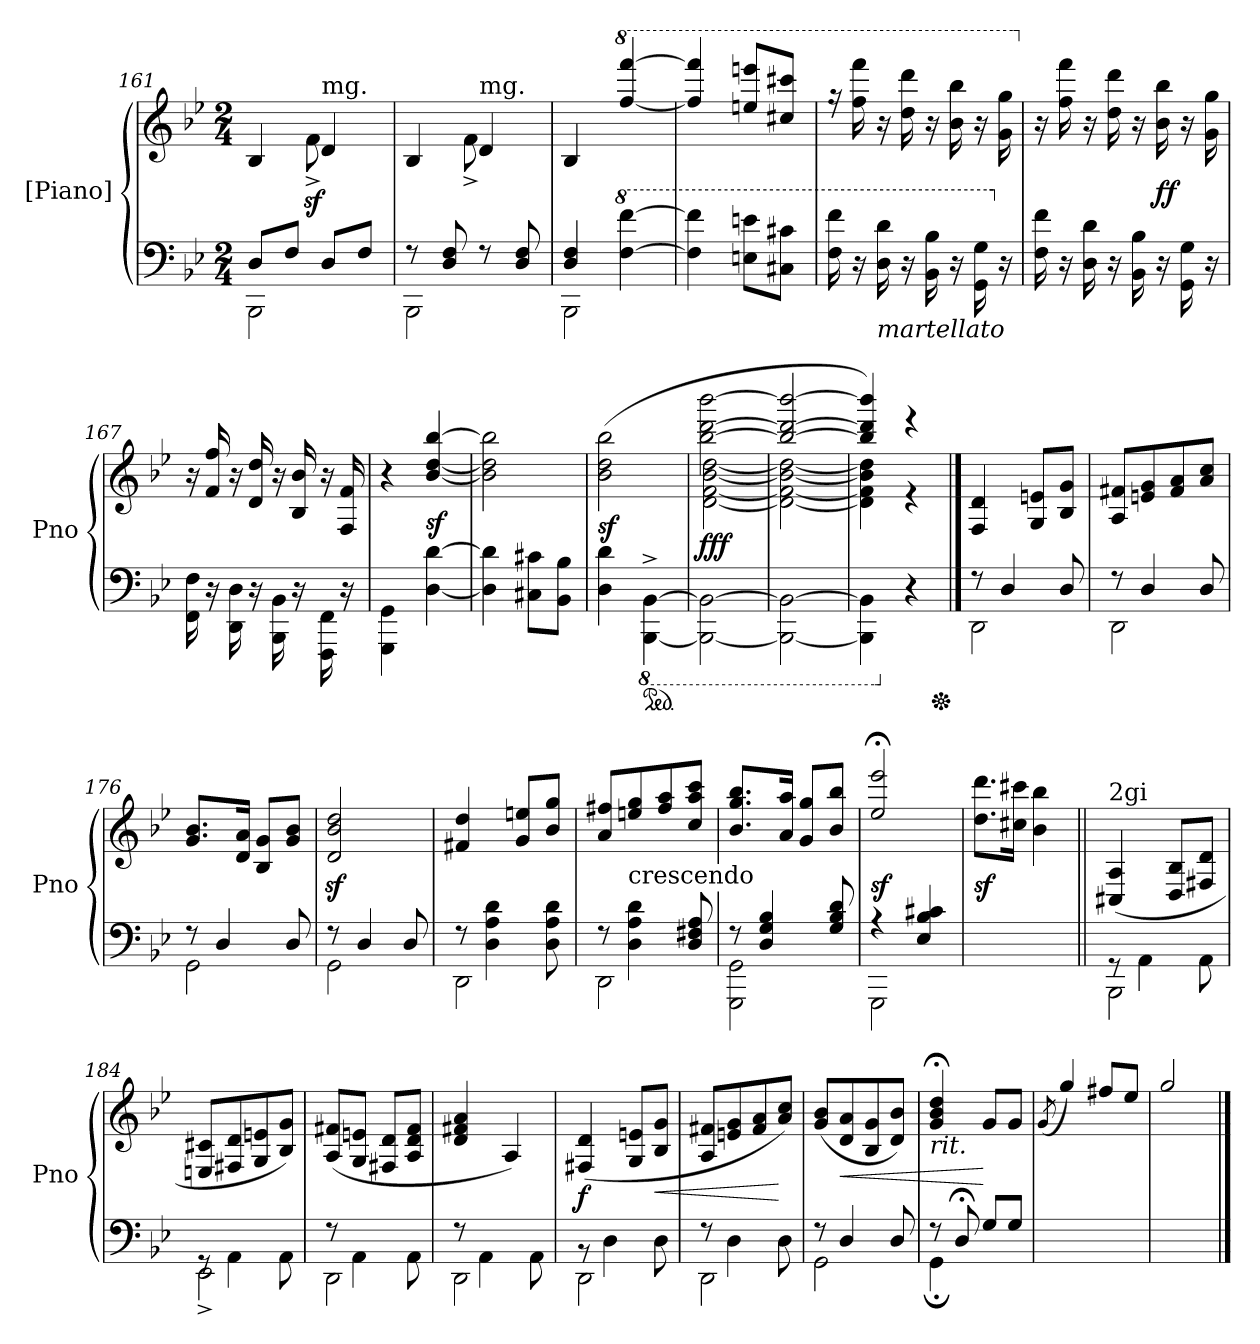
**kern	**kern	**dynam
*part1	*part1	*part1
*staff2	*staff1	*staff1/2
*I"[Piano]	*	*
*I'Pno	*	*
*clefF4	*clefG2	*
*k[b-e-]	*k[b-e-]	*
*B-:	*B-:	*
*M2/4	*M2/4	*
=161	=161	=161
*^	*^	*
8D/L	2BBB-\	4B-/	4ryy	.
8F/J	.	.	.	.
!	!	!LO:TX:a:t=mg.	!	!
8D/L	.	4d/	8fz>^>\	.
8F/J	.	.	8ryy	.
=162	=162	=162	=162	=162
!	!	!	!	!LO:DY:b=2
8r	2BBB-\	4B-/	4ryy	forte
8D/ 8F/	.	.	.	.
!	!	!LO:TX:a:t=mg.	!	!
8r	.	4d/	8f^>\	.
8D/ 8F/	.	.	8ryy	.
*	*	*v	*v	*
=163	=163	=163	=163
4D/ 4F/	2BBB-\	4B-/	.
*8va	*	*	*
*	*	*8va	*
[4f\ [4ff\	.	[4fff/ [4ffff/	.
*v	*v	*	*
=164	=164	=164
!	!	!LO:DY:b=2
4f]\ 4ff]\	4fff]/ 4ffff]/	fortiſſimo
8en\ 8een\L	8eeen/ 8eeeen/L	.
8c#X\ 8cc#X\J	8ccc#X/ 8cccc#X/J	.
=165	=165	=165
16f\ 16ff\	16rggg	.
16r	16fff\ 16ffff\	.
!LO:TX:b:i:t=martellato	!	!
16d\ 16dd\	16r	.
16r	16ddd\ 16dddd\	.
16B-\ 16b-\	16r	.
16r	16bb-\ 16bbb-\	.
16G\ 16g\	16r	.
*X8va	*	*
16r	16gg\ 16ggg\	.
=166	=166	=166
*	*X8va	*
16F\ 16f\	16r	.
16r	16ff\ 16fff\	.
16D\ 16d\	16r	.
16r	16dd\ 16ddd\	.
16BB-\ 16B-\	16r	.
16r	16b-\ 16bb-\	ff
16GG\ 16G\	16r	.
16r	16g\ 16gg\	.
=167	=167	=167
16FF\ 16F\	16r	.
16r	16f/ 16ff/	.
16DD\ 16D\	16r	.
16r	16d/ 16dd/	.
16BBB-\ 16BB-\	16r	.
16r	16B-/ 16b-/	.
16FFF\ 16FF\	16r	.
16r	16F/ 16f/	.
=168	=168	=168
4GGG\ 4GG\	4r	.
[4D\ [4d\	[4b-/ [4dd/ [4bb-/	sf
=169	=169	=169
*	*^	*
4D]\ 4d]\	2b-]\ 2dd]\ 2bb-]\	4ryy	.
8C#X\ 8c#X\L	.	4ryy	forte
8BB-\ 8B-\J	.	.	.
*	*v	*v	*
=170	=170	=170
4D\ 4d\	(2b-\ 2dd\ 2bb-\	sf
*8ba	*	*
*ped	*	*
[4BBBB-^\ [<4BBB-^\	.	.
=171	=171	=171
*	*^	*
2BBBB-_\ 2BBB-_<\	[2bb-\ [2ddd\ [2bbb-\	[2d\ [2f\ [2b-\ [>2dd\	fff
=172	=172	=172	=172
2BBBB-_\ 2BBB-_\	2bb-_/ 2ddd_/ 2bbb-_/	2d_\ 2f_\ 2b-_\ 2dd_\	.
=173	=173	=173	=173
4BBBB-]\ 4BBB-]\	4bb-]/ 4ddd]/ 4bbb-]/)	4d]\ 4f]\ 4b-]\ 4dd]\	.
*X8ba	*	*	*
4r	4reee	4r	.
*Xped	*	*	*
==174	==174	==174	==174
*^	*	*	*
!	!	!LO:TX:a:color=crimson:t=⚠	!	!
!	!	!LO:TX:a:t=1a	!	!
*	*	*v	*v	*
8r	2DD\	4F/ 4d/	piano e melancholia
4D/	.	.	.
.	.	8G/ 8en/L	.
8D/	.	8B-/ 8g/J	.
=175	=175	=175	=175
8r	2DD\	8A/ 8f#X/L	.
4D/	.	8en/ 8g/	.
.	.	8f#/ 8a/	.
8D/	.	8a/ 8cc/J	.
=176	=176	=176	=176
8r	2GG\	8.g/ 8.b-/L	.
4D/	.	.	.
.	.	16d/ 16a/Jk	.
.	.	8B-/ 8g/L	.
8D/	.	8g/ 8b-/J	.
=177	=177	=177	=177
8r	2GG\	2dz>/ 2b-z>/ 2ddz>/	.
4D/	.	.	.
8D/	.	.	.
=178	=178	=178	=178
8r	2DD\	4f#X/ 4dd/	.
4D\ 4A\ 4d\	.	.	.
.	.	8g/ 8een/L	.
8D\ 8A\ 8d\	.	8b-/ 8gg/J	.
=179	=179	=179	=179
8r	2DD\	8a/ 8ff#X/L	.
!	!	!LO:TX:c:t=crescendo	!
4D\ 4A\ 4d\	.	8een/ 8gg/	.
.	.	8ff#/ 8aa/	.
8D/ 8F#X/ 8A/	.	8cc/ 8aa/ 8ccc/J	.
=180	=180	=180	=180
8r	2GGG\ 2GG\	8.b-/ 8.gg/ 8.bb-/L	.
4D/ 4G/ 4B-/	.	.	.
.	.	16a/ 16aa/Jk	.
.	.	8g/ 8gg/L	.
8G/ 8B-/ 8d/	.	8b-/ 8bb-/J	.
=181	=181	=181	=181
4r	2GGG\	2ee-;</ 2eee-;</	sf.
4E-/ 4B-/ 4c#X/	.	.	.
*v	*v	*	*
=182	=182	=182
2ryy	8.dd\ 8.ddd\L	sf
.	16cc#X\ 16ccc#X\Jk	.
.	4b-\ 4bb-\	.
=183||	=183||	=183||
*^	*	*
!	!	!LO:TX:a:t=2gi	!
8rGG	2BBB-\	(4C#X/ 4A/	.
4AA\	.	.	.
.	.	8D/ 8B-/L	.
8AA\	.	8F#X/ 8d/J	.
=184	=184	=184	=184
8rGG	2EE-^\	8En/ 8c#X/L	.
4AA\	.	8F#X/ 8d/	.
.	.	8G/ 8en/	.
8AA\	.	8B-/ 8g/J)	.
=185	=185	=185	=185
8r	2DD\	(>8A/ 8f#X/L	.
4AA\	.	8G/ 8en/J	.
.	.	8F#X/ 8d/L	.
8AA\	.	8A/ 8d/ 8f#/J	.
=186	=186	=186	=186
8r	2DD\	4d/ 4f#X/ 4a/	.
4AA\	.	.	.
.	.	4A/)	.
8AA\	.	.	.
=187	=187	=187	=187
8rBB	2DD\	(>4F#X/ 4d/	f
4D\	.	.	.
.	.	8G/ 8en/L	.
8D\	.	8B-/ 8g/J	<
=188	=188	=188	=188
8r	2DD\	8A/ 8f#X/L	.
4D\	.	8en/ 8g/	.
.	.	8f#/ 8a/	.
8D\	.	8a/ 8cc/J)	[
=189	=189	=189	=189
8r	2GG\	(>8g/ 8b-/L	.
4D/	.	8d/ 8a/	<
.	.	8B-/ 8g/	.
8D/	.	8d/ 8b-/J)	.
=190	=190	=190	=190
!	!	!LO:TX:b:i:t=rit.	!
8r	4GG;<\	4g;</ 4b-;</ 4dd;</	.
8D;</	.	.	.
8G/L	4ryy	8g/L	[
8G/J	.	8g/J	.
*v	*v	*	*
=191	=191	=191
.	(<8qg/	.
2ryy	4gg/)	piano
.	8ff#X/L	.
.	8ee-/J	.
=192	=192	=192
2ryy	2gg/	.
==	==	==
*-	*-	*-
